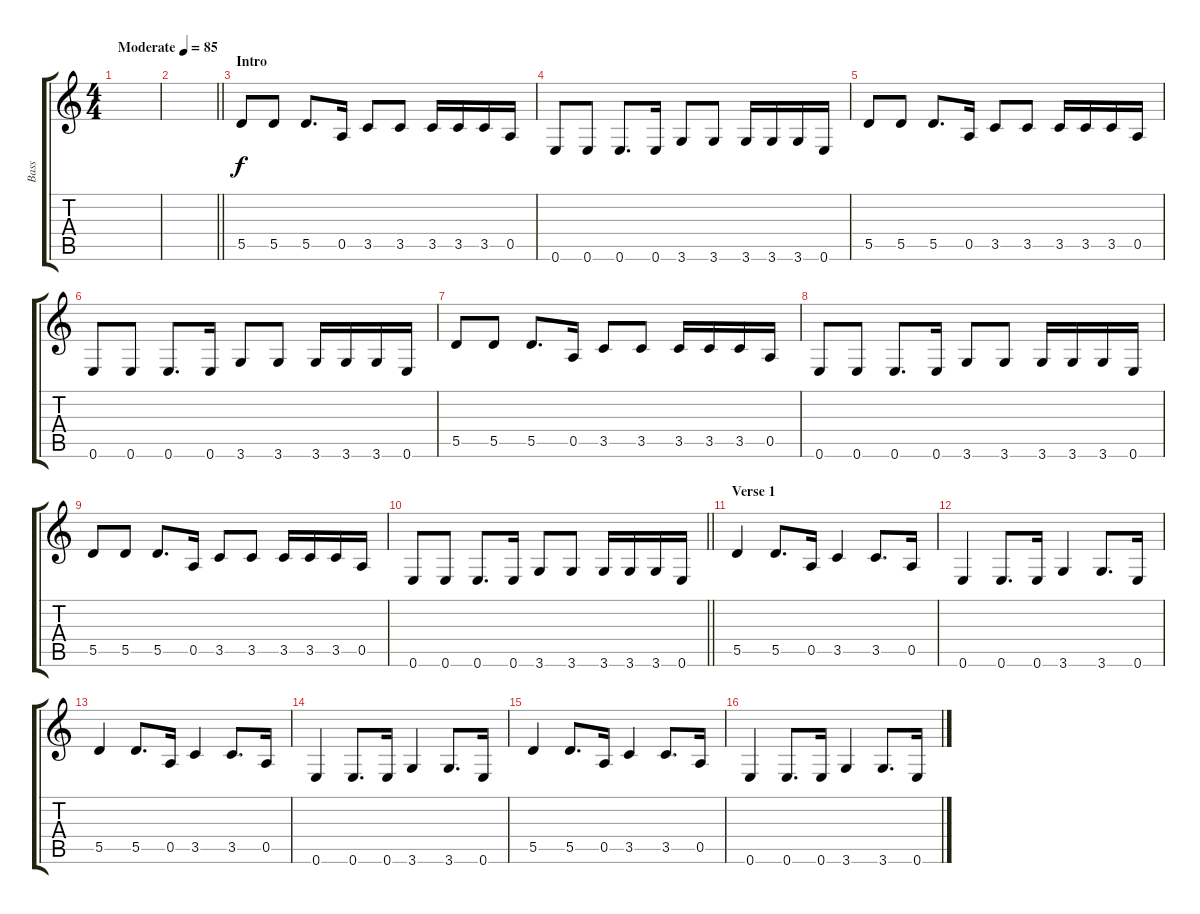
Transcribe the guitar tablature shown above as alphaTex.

\track ("Bass" "Bass") {instrument acousticbass}
\staff {score tabs}
\tuning (E4 B3 G3 D3 A2 E2) {hide}
\ts (4 4)
\tempo (85 "Moderate")
\clef g2
\ks c
|
\barLineRight lightlight
|
\section ("" "Intro")
5.5.8 5.5.8 5.5.8{d} 0.5.16 3.5.8 3.5.8 3.5.16 3.5.16 3.5.16 0.5.16 |
0.6.8 0.6.8 0.6.8{d} 0.6.16 3.6.8 3.6.8 3.6.16 3.6.16 3.6.16 0.6.16 |
5.5.8 5.5.8 5.5.8{d} 0.5.16 3.5.8 3.5.8 3.5.16 3.5.16 3.5.16 0.5.16 |
0.6.8 0.6.8 0.6.8{d} 0.6.16 3.6.8 3.6.8 3.6.16 3.6.16 3.6.16 0.6.16 |
5.5.8 5.5.8 5.5.8{d} 0.5.16 3.5.8 3.5.8 3.5.16 3.5.16 3.5.16 0.5.16 |
0.6.8 0.6.8 0.6.8{d} 0.6.16 3.6.8 3.6.8 3.6.16 3.6.16 3.6.16 0.6.16 |
5.5.8 5.5.8 5.5.8{d} 0.5.16 3.5.8 3.5.8 3.5.16 3.5.16 3.5.16 0.5.16 |
\barLineRight lightlight
0.6.8 0.6.8 0.6.8{d} 0.6.16 3.6.8 3.6.8 3.6.16 3.6.16 3.6.16 0.6.16 |
\section ("" "Verse 1")
5.5.4 5.5.8{d} 0.5.16 3.5.4 3.5.8{d} 0.5.16 |
0.6.4 0.6.8{d} 0.6.16 3.6.4 3.6.8{d} 0.6.16 |
5.5.4 5.5.8{d} 0.5.16 3.5.4 3.5.8{d} 0.5.16 |
0.6.4 0.6.8{d} 0.6.16 3.6.4 3.6.8{d} 0.6.16 |
5.5.4 5.5.8{d} 0.5.16 3.5.4 3.5.8{d} 0.5.16 |
0.6.4 0.6.8{d} 0.6.16 3.6.4 3.6.8{d} 0.6.16
